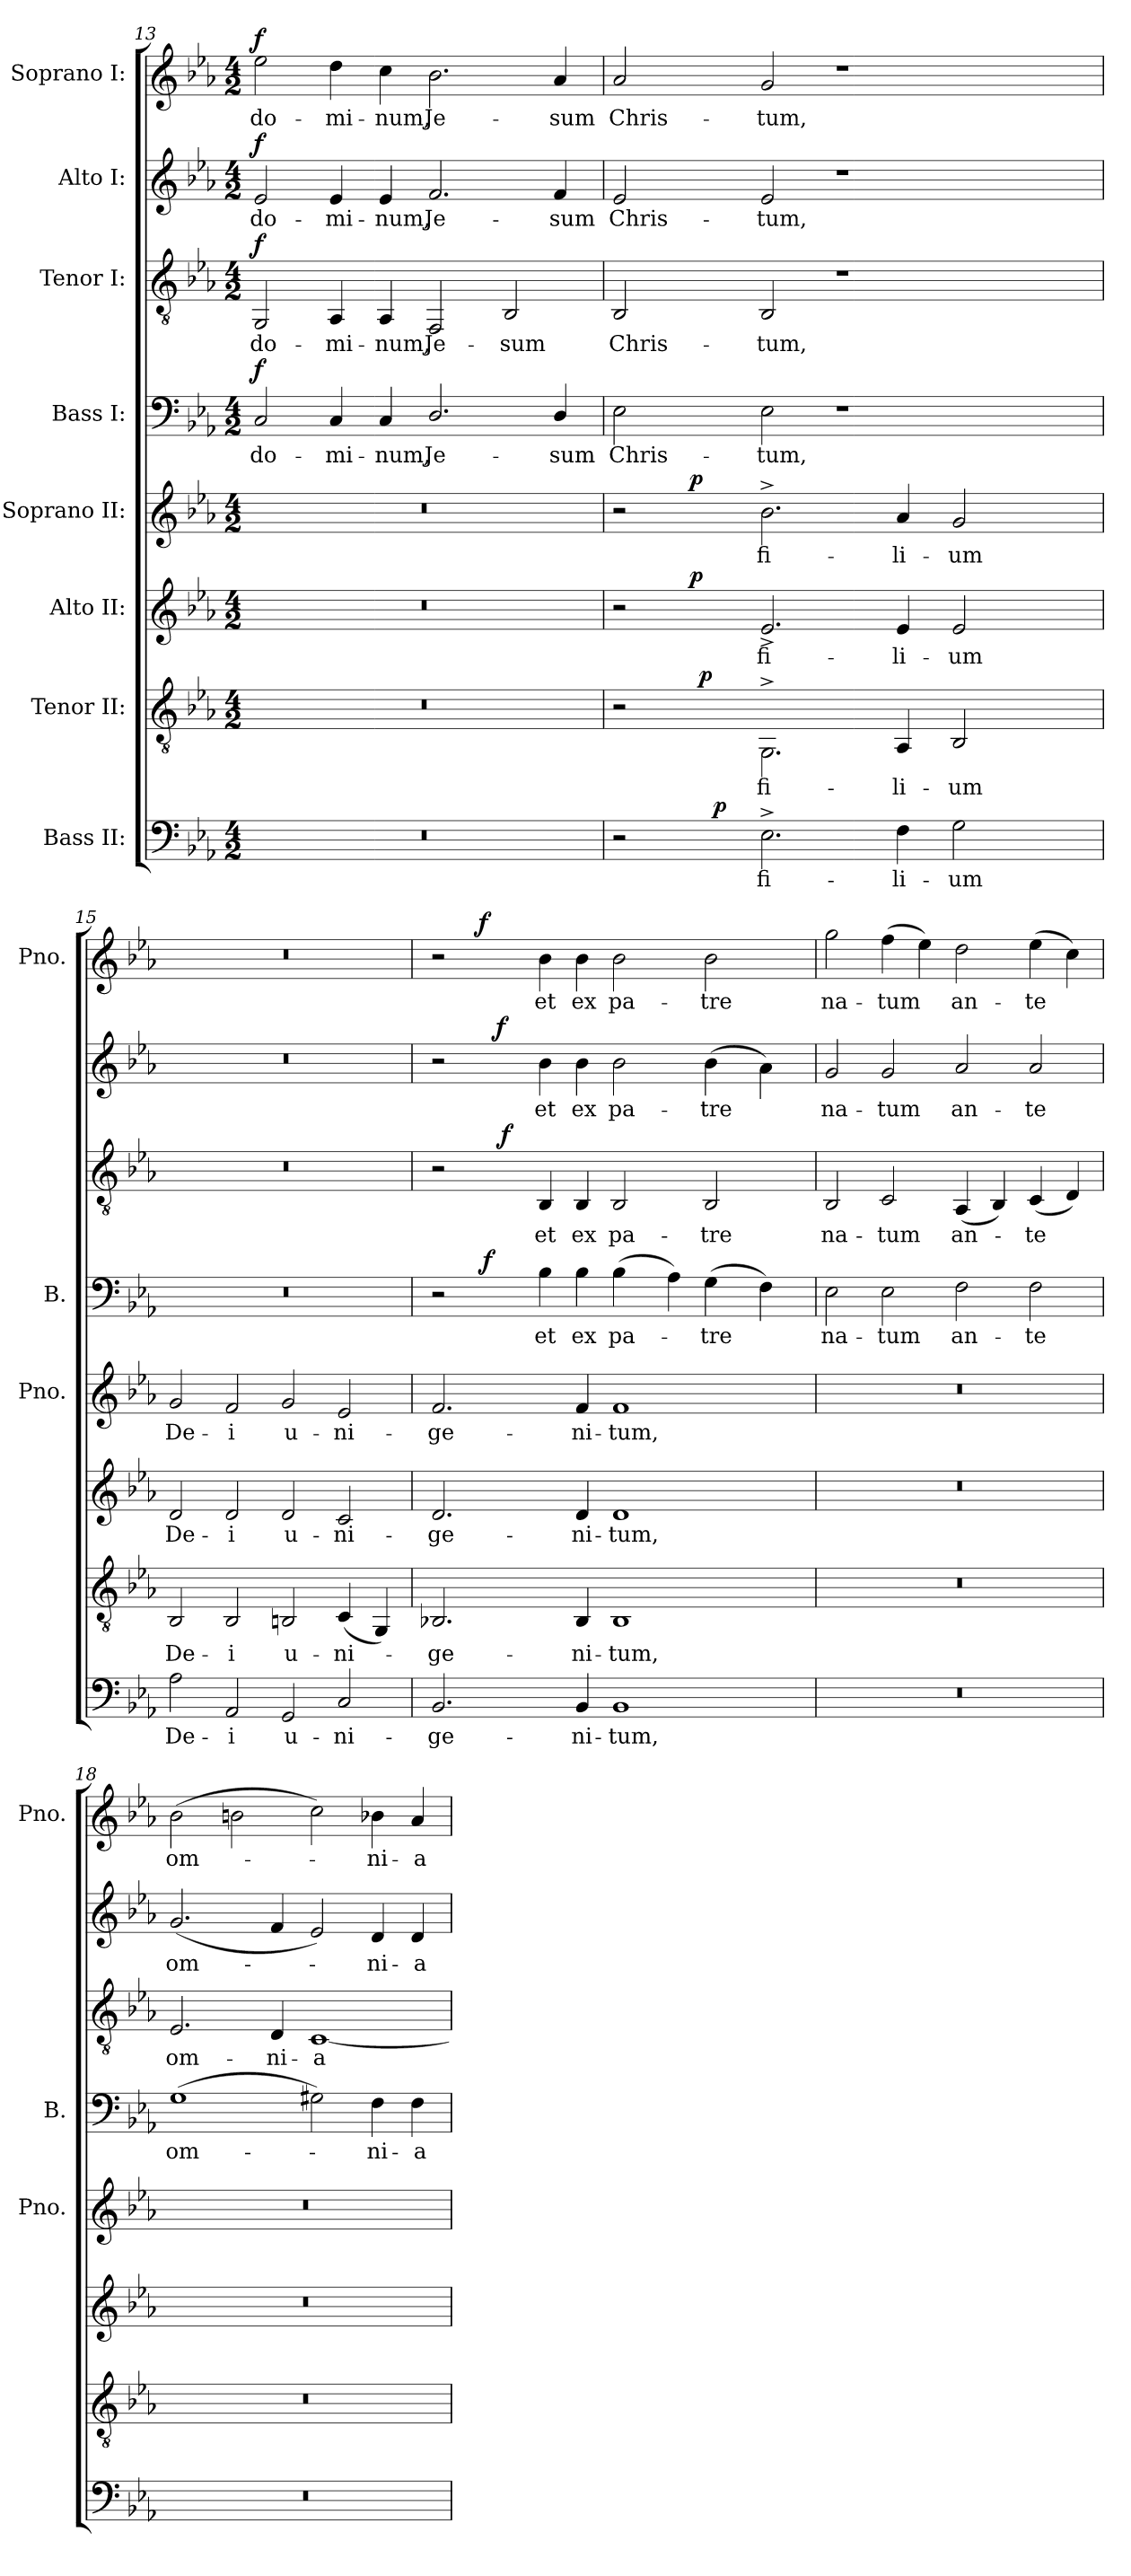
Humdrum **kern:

**kern	**text	**dynam	**kern	**text	**dynam	**kern	**text	**dynam	**kern	**text	**dynam	**kern	**text	**dynam	**kern	**text	**dynam	**kern	**text	**dynam	**kern	**text	**dynam
*part8	*part8	*part8	*part7	*part7	*part7	*part6	*part6	*part6	*part5	*part5	*part5	*part4	*part4	*part4	*part3	*part3	*part3	*part2	*part2	*part2	*part1	*part1	*part1
*staff8	*staff8	*staff8	*staff7	*staff7	*staff7	*staff6	*staff6	*staff6	*staff5	*staff5	*staff5	*staff4	*staff4	*staff4	*staff3	*staff3	*staff3	*staff2	*staff2	*staff2	*staff1	*staff1	*staff1
*I"Bass II:	*	*	*I"Tenor II:	*	*	*I"Alto II:	*	*	*I"Soprano II:	*	*	*I"Bass I:	*	*	*I"Tenor I:	*	*	*I"Alto I:	*	*	*I"Soprano I:	*	*
*	*	*	*	*	*	*	*	*	*I'Pno.	*	*	*I'B.	*	*	*	*	*	*	*	*	*I'Pno.	*	*
*clefF4	*	*	*clefGv2	*	*	*clefG2	*	*	*clefG2	*	*	*clefF4	*	*	*clefGv2	*	*	*clefG2	*	*	*clefG2	*	*
*k[b-e-a-]	*	*	*k[b-e-a-]	*	*	*k[b-e-a-]	*	*	*k[b-e-a-]	*	*	*k[b-e-a-]	*	*	*k[b-e-a-]	*	*	*k[b-e-a-]	*	*	*k[b-e-a-]	*	*
*E-:	*	*	*E-:	*	*	*E-:	*	*	*E-:	*	*	*E-:	*	*	*E-:	*	*	*E-:	*	*	*E-:	*	*
*M4/2	*	*	*M4/2	*	*	*M4/2	*	*	*M4/2	*	*	*M4/2	*	*	*M4/2	*	*	*M4/2	*	*	*M4/2	*	*
=13	=13	=13	=13	=13	=13	=13	=13	=13	=13	=13	=13	=13	=13	=13	=13	=13	=13	=13	=13	=13	=13	=13	=13
!LO:N:vis=1	!	!	!LO:N:vis=1	!	!	!LO:N:vis=1	!	!	!LO:N:vis=1	!	!	!	!	!	!	!	!	!	!	!	!	!	!
!	!	!	!	!	!	!	!	!	!	!	!	!	!LO:LY:b:color=#000000	!	!	!	!	!	!	!	!	!	!
!	!	!	!	!	!	!	!	!	!	!	!	!	!	!	!	!LO:LY:b:color=#000000	!	!	!	!	!	!	!
!	!	!	!	!	!	!	!	!	!	!	!	!	!	!	!	!	!	!	!LO:LY:b:color=#000000	!	!	!	!
!	!	!	!	!	!	!	!	!	!	!	!	!	!	!	!	!	!	!	!	!	!	!LO:LY:b:color=#000000	!
0r	.	.	0r	.	.	0r	.	.	0r	.	.	2Ci/	do-	f	2GGi/	do-	f	2e-i/	do-	f	2ee-i\	do-	f
!	!	!	!	!	!	!	!	!	!	!	!	!	!LO:LY:b:color=#000000	!	!	!	!	!	!	!	!	!	!
!	!	!	!	!	!	!	!	!	!	!	!	!	!	!	!	!LO:LY:b:color=#000000	!	!	!	!	!	!	!
!	!	!	!	!	!	!	!	!	!	!	!	!	!	!	!	!	!	!	!LO:LY:b:color=#000000	!	!	!	!
!	!	!	!	!	!	!	!	!	!	!	!	!	!	!	!	!	!	!	!	!	!	!LO:LY:b:color=#000000	!
.	.	.	.	.	.	.	.	.	.	.	.	4Ci/	-mi-	.	4AA-i/	-mi-	.	4e-i/	-mi-	.	4ddi\	-mi-	.
!	!	!	!	!	!	!	!	!	!	!	!	!	!LO:LY:b:color=#000000	!	!	!	!	!	!	!	!	!	!
!	!	!	!	!	!	!	!	!	!	!	!	!	!	!	!	!LO:LY:b:color=#000000	!	!	!	!	!	!	!
!	!	!	!	!	!	!	!	!	!	!	!	!	!	!	!	!	!	!	!LO:LY:b:color=#000000	!	!	!	!
!	!	!	!	!	!	!	!	!	!	!	!	!	!	!	!	!	!	!	!	!	!	!LO:LY:b:color=#000000	!
.	.	.	.	.	.	.	.	.	.	.	.	4Ci/	-num,	.	4AA-i/	-num,	.	4e-i/	-num,	.	4cci\	-num,	.
!	!	!	!	!	!	!	!	!	!	!	!	!	!LO:LY:b:color=#000000	!	!	!	!	!	!	!	!	!	!
!	!	!	!	!	!	!	!	!	!	!	!	!	!	!	!	!LO:LY:b:color=#000000	!	!	!	!	!	!	!
!	!	!	!	!	!	!	!	!	!	!	!	!	!	!	!	!	!	!	!LO:LY:b:color=#000000	!	!	!	!
!	!	!	!	!	!	!	!	!	!	!	!	!	!	!	!	!	!	!	!	!	!	!LO:LY:b:color=#000000	!
.	.	.	.	.	.	.	.	.	.	.	.	2.Di/	Je-	.	2FFi/	Je-	.	2.fi/	Je-	.	2.b-i\	Je-	.
!	!	!	!	!	!	!	!	!	!	!	!	!	!	!	!	!LO:LY:b:color=#000000	!	!	!	!	!	!	!
.	.	.	.	.	.	.	.	.	.	.	.	.	.	.	2BB-i/	-sum	.	.	.	.	.	.	.
!	!	!	!	!	!	!	!	!	!	!	!	!	!LO:LY:b:color=#000000	!	!	!	!	!	!	!	!	!	!
!	!	!	!	!	!	!	!	!	!	!	!	!	!	!	!	!	!	!	!LO:LY:b:color=#000000	!	!	!	!
!	!	!	!	!	!	!	!	!	!	!	!	!	!	!	!	!	!	!	!	!	!	!LO:LY:b:color=#000000	!
.	.	.	.	.	.	.	.	.	.	.	.	4Di/	-sum	.	.	.	.	4fi/	-sum	.	4a-i/	-sum	.
!!LO:PB:g=z
=14	=14	=14	=14	=14	=14	=14	=14	=14	=14	=14	=14	=14	=14	=14	=14	=14	=14	=14	=14	=14	=14	=14	=14
!	!	!	!	!	!	!	!	!	!	!	!	!	!LO:LY:b:color=#000000	!	!	!	!	!	!	!	!	!	!
!	!	!	!	!	!	!	!	!	!	!	!	!	!	!	!	!LO:LY:b:color=#000000	!	!	!	!	!	!	!
!	!	!	!	!	!	!	!	!	!	!	!	!	!	!	!	!	!	!	!LO:LY:b:color=#000000	!	!	!	!
!	!	!	!	!	!	!	!	!	!	!	!	!	!	!	!	!	!	!	!	!	!	!LO:LY:b:color=#000000	!
*^	*	*	*^	*	*	*^	*	*	*^	*	*	*	*	*	*	*	*	*	*	*	*	*	*
2r	4ryy	.	.	2r	8ryy	.	.	2r	8ryy	.	.	2r	8ryy	.	.	2E-i\	Chris-	.	2BB-i/	Chris-	.	2e-i/	Chris-	.	2a-i/	Chris-	.
.	.	.	.	.	16ryy	.	.	.	16ryy	.	.	.	16ryy	.	.	.	.	.	.	.	.	.	.	.	.	.	.
.	.	.	.	.	32...ryy	.	.	.	32ryy	.	.	.	32ryy	.	.	.	.	.	.	.	.	.	.	.	.	.	.
.	.	.	.	.	.	.	.	.	128ryy	.	.	.	128ryy	.	.	.	.	.	.	.	.	.	.	.	.	.	.
.	.	.	.	.	.	.	.	.	512.ryy	.	.	.	512.ryy	.	.	.	.	.	.	.	.	.	.	.	.	.	.
.	.	.	.	.	.	.	.	.	1ryy	.	p	.	1ryy	.	p	.	.	.	.	.	.	.	.	.	.	.	.
.	.	.	.	.	1ryy	.	p	.	.	.	.	.	.	.	.	.	.	.	.	.	.	.	.	.	.	.	.
.	128ryy	.	.	.	.	.	.	.	.	.	.	.	.	.	.	.	.	.	.	.	.	.	.	.	.	.	.
.	256ryy	.	.	.	.	.	.	.	.	.	.	.	.	.	.	.	.	.	.	.	.	.	.	.	.	.	.
.	1024ryy	.	.	.	.	.	.	.	.	.	.	.	.	.	.	.	.	.	.	.	.	.	.	.	.	.	.
.	1ryy	.	p	.	.	.	.	.	.	.	.	.	.	.	.	.	.	.	.	.	.	.	.	.	.	.	.
!	!	!LO:LY:b:color=#000000	!	!	!	!	!	!	!	!	!	!	!	!	!	!	!	!	!	!	!	!	!	!	!	!	!
!	!	!	!	!	!	!LO:LY:b:color=#000000	!	!	!	!	!	!	!	!	!	!	!	!	!	!	!	!	!	!	!	!	!
!	!	!	!	!	!	!	!	!	!	!LO:LY:b:color=#000000	!	!	!	!	!	!	!	!	!	!	!	!	!	!	!	!	!
!	!	!	!	!	!	!	!	!	!	!	!	!	!	!LO:LY:b:color=#000000	!	!	!	!	!	!	!	!	!	!	!	!	!
!	!	!	!	!	!	!	!	!	!	!	!	!	!	!	!	!	!LO:LY:b:color=#000000	!	!	!	!	!	!	!	!	!	!
!	!	!	!	!	!	!	!	!	!	!	!	!	!	!	!	!	!	!	!	!LO:LY:b:color=#000000	!	!	!	!	!	!	!
!	!	!	!	!	!	!	!	!	!	!	!	!	!	!	!	!	!	!	!	!	!	!	!LO:LY:b:color=#000000	!	!	!	!
!	!	!	!	!	!	!	!	!	!	!	!	!	!	!	!	!	!	!	!	!	!	!	!	!	!	!LO:LY:b:color=#000000	!
2.E-^i\	.	fi-	.	2.GG^i\	.	fi-	.	2.e-^i/	.	fi-	.	2.b-^i\	.	fi-	.	2E-i\	-tum,	.	2BB-i/	-tum,	.	2e-i/	-tum,	.	2gi/	-tum,	.
.	.	.	.	.	.	.	.	.	.	.	.	.	.	.	.	1r	.	.	1r	.	.	1r	.	.	1r	.	.
.	.	.	.	.	.	.	.	.	2ryy	.	.	.	2ryy	.	.	.	.	.	.	.	.	.	.	.	.	.	.
.	.	.	.	.	2ryy	.	.	.	.	.	.	.	.	.	.	.	.	.	.	.	.	.	.	.	.	.	.
!	!	!LO:LY:b:color=#000000	!	!	!	!	!	!	!	!	!	!	!	!	!	!	!	!	!	!	!	!	!	!	!	!	!
!	!	!	!	!	!	!LO:LY:b:color=#000000	!	!	!	!	!	!	!	!	!	!	!	!	!	!	!	!	!	!	!	!	!
!	!	!	!	!	!	!	!	!	!	!LO:LY:b:color=#000000	!	!	!	!	!	!	!	!	!	!	!	!	!	!	!	!	!
!	!	!	!	!	!	!	!	!	!	!	!	!	!	!LO:LY:b:color=#000000	!	!	!	!	!	!	!	!	!	!	!	!	!
4Fi\	.	-li-	.	4AA-i/	.	-li-	.	4e-i/	.	-li-	.	4a-i/	.	-li-	.	.	.	.	.	.	.	.	.	.	.	.	.
.	2ryy	.	.	.	.	.	.	.	.	.	.	.	.	.	.	.	.	.	.	.	.	.	.	.	.	.	.
!	!	!LO:LY:b:color=#000000	!	!	!	!	!	!	!	!	!	!	!	!	!	!	!	!	!	!	!	!	!	!	!	!	!
!	!	!	!	!	!	!LO:LY:b:color=#000000	!	!	!	!	!	!	!	!	!	!	!	!	!	!	!	!	!	!	!	!	!
!	!	!	!	!	!	!	!	!	!	!LO:LY:b:color=#000000	!	!	!	!	!	!	!	!	!	!	!	!	!	!	!	!	!
!	!	!	!	!	!	!	!	!	!	!	!	!	!	!LO:LY:b:color=#000000	!	!	!	!	!	!	!	!	!	!	!	!	!
2Gi\	.	-um	.	2BB-i/	.	-um	.	2e-i/	.	-um	.	2gi/	.	-um	.	.	.	.	.	.	.	.	.	.	.	.	.
.	.	.	.	.	.	.	.	.	4ryy	.	.	.	4ryy	.	.	.	.	.	.	.	.	.	.	.	.	.	.
.	.	.	.	.	4ryy	.	.	.	.	.	.	.	.	.	.	.	.	.	.	.	.	.	.	.	.	.	.
.	8ryy	.	.	.	.	.	.	.	.	.	.	.	.	.	.	.	.	.	.	.	.	.	.	.	.	.	.
.	16ryy	.	.	.	.	.	.	.	.	.	.	.	.	.	.	.	.	.	.	.	.	.	.	.	.	.	.
.	32ryy	.	.	.	.	.	.	.	.	.	.	.	.	.	.	.	.	.	.	.	.	.	.	.	.	.	.
.	.	.	.	.	.	.	.	.	64ryy	.	.	.	64ryy	.	.	.	.	.	.	.	.	.	.	.	.	.	.
.	64ryy	.	.	.	.	.	.	.	.	.	.	.	.	.	.	.	.	.	.	.	.	.	.	.	.	.	.
.	.	.	.	.	.	.	.	.	256ryy	.	.	.	256ryy	.	.	.	.	.	.	.	.	.	.	.	.	.	.
.	.	.	.	.	256ryy	.	.	.	.	.	.	.	.	.	.	.	.	.	.	.	.	.	.	.	.	.	.
.	512.ryy	.	.	.	.	.	.	.	.	.	.	.	.	.	.	.	.	.	.	.	.	.	.	.	.	.	.
.	.	.	.	.	.	.	.	.	1024ryy	.	.	.	1024ryy	.	.	.	.	.	.	.	.	.	.	.	.	.	.
*v	*v	*	*	*	*	*	*	*v	*v	*	*	*v	*v	*	*	*	*	*	*	*	*	*	*	*	*	*	*
*	*	*	*v	*v	*	*	*	*	*	*	*	*	*	*	*	*	*	*	*	*	*	*	*	*
=15	=15	=15	=15	=15	=15	=15	=15	=15	=15	=15	=15	=15	=15	=15	=15	=15	=15	=15	=15	=15	=15	=15	=15
*^	*	*	*^	*	*	*^	*	*	*^	*	*	*	*	*	*	*	*	*	*	*	*	*	*
!	!	!LO:LY:b:color=#000000	!	!	!	!	!	!	!	!	!	!	!	!	!	!	!	!	!	!	!	!	!	!	!	!	!
*v	*v	*	*	*	*	*	*	*v	*v	*	*	*v	*v	*	*	*	*	*	*	*	*	*	*	*	*	*	*
*	*	*	*v	*v	*	*	*	*	*	*	*	*	*	*	*	*	*	*	*	*	*	*	*	*
*^	*	*	*^	*	*	*^	*	*	*^	*	*	*	*	*	*	*	*	*	*	*	*	*	*
!	!	!	!	!	!	!LO:LY:b:color=#000000	!	!	!	!	!	!	!	!	!	!	!	!	!	!	!	!	!	!	!	!	!
*v	*v	*	*	*	*	*	*	*v	*v	*	*	*v	*v	*	*	*	*	*	*	*	*	*	*	*	*	*	*
*	*	*	*v	*v	*	*	*	*	*	*	*	*	*	*	*	*	*	*	*	*	*	*	*	*
*^	*	*	*^	*	*	*^	*	*	*^	*	*	*	*	*	*	*	*	*	*	*	*	*	*
!	!	!	!	!	!	!	!	!	!	!LO:LY:b:color=#000000	!	!	!	!	!	!	!	!	!	!	!	!	!	!	!	!	!
*v	*v	*	*	*	*	*	*	*v	*v	*	*	*v	*v	*	*	*	*	*	*	*	*	*	*	*	*	*	*
*	*	*	*v	*v	*	*	*	*	*	*	*	*	*	*	*	*	*	*	*	*	*	*	*	*
*^	*	*	*^	*	*	*^	*	*	*^	*	*	*	*	*	*	*	*	*	*	*	*	*	*
!	!	!	!	!	!	!	!	!	!	!	!	!	!	!LO:LY:b:color=#000000	!	!LO:N:vis=1	!	!	!LO:N:vis=1	!	!	!LO:N:vis=1	!	!	!LO:N:vis=1	!	!
*v	*v	*	*	*	*	*	*	*v	*v	*	*	*v	*v	*	*	*	*	*	*	*	*	*	*	*	*	*	*
*	*	*	*v	*v	*	*	*	*	*	*	*	*	*	*	*	*	*	*	*	*	*	*	*	*
2A-i\	De-	.	2BB-i/	De-	.	2di/	De-	.	2gi/	De-	.	0r	.	.	0r	.	.	0r	.	.	0r	.	.
!	!LO:LY:b:color=#000000	!	!	!	!	!	!	!	!	!	!	!	!	!	!	!	!	!	!	!	!	!	!
!	!	!	!	!LO:LY:b:color=#000000	!	!	!	!	!	!	!	!	!	!	!	!	!	!	!	!	!	!	!
!	!	!	!	!	!	!	!LO:LY:b:color=#000000	!	!	!	!	!	!	!	!	!	!	!	!	!	!	!	!
!	!	!	!	!	!	!	!	!	!	!LO:LY:b:color=#000000	!	!	!	!	!	!	!	!	!	!	!	!	!
2AA-i/	-i	.	2BB-i/	-i	.	2di/	-i	.	2fi/	-i	.	.	.	.	.	.	.	.	.	.	.	.	.
!	!LO:LY:b:color=#000000	!	!	!	!	!	!	!	!	!	!	!	!	!	!	!	!	!	!	!	!	!	!
!	!	!	!	!LO:LY:b:color=#000000	!	!	!	!	!	!	!	!	!	!	!	!	!	!	!	!	!	!	!
!	!	!	!	!	!	!	!LO:LY:b:color=#000000	!	!	!	!	!	!	!	!	!	!	!	!	!	!	!	!
!	!	!	!	!	!	!	!	!	!	!LO:LY:b:color=#000000	!	!	!	!	!	!	!	!	!	!	!	!	!
2GGi/	u-	.	2BBni/	u-	.	2di/	u-	.	2gi/	u-	.	.	.	.	.	.	.	.	.	.	.	.	.
!	!LO:LY:b:color=#000000	!	!	!	!	!	!	!	!	!	!	!	!	!	!	!	!	!	!	!	!	!	!
!	!	!	!	!LO:LY:b:color=#000000	!	!	!	!	!	!	!	!	!	!	!	!	!	!	!	!	!	!	!
!	!	!	!	!	!	!	!LO:LY:b:color=#000000	!	!	!	!	!	!	!	!	!	!	!	!	!	!	!	!
!	!	!	!	!	!	!	!	!	!	!LO:LY:b:color=#000000	!	!	!	!	!	!	!	!	!	!	!	!	!
2Ci/	-ni-	.	(4Ci/	-ni-	.	2ci/	-ni-	.	2e-i/	-ni-	.	.	.	.	.	.	.	.	.	.	.	.	.
.	.	.	4GGi/)	.	.	.	.	.	.	.	.	.	.	.	.	.	.	.	.	.	.	.	.
=16	=16	=16	=16	=16	=16	=16	=16	=16	=16	=16	=16	=16	=16	=16	=16	=16	=16	=16	=16	=16	=16	=16	=16
!	!LO:LY:b:color=#000000	!	!	!	!	!	!	!	!	!	!	!	!	!	!	!	!	!	!	!	!	!	!
!	!	!	!	!LO:LY:b:color=#000000	!	!	!	!	!	!	!	!	!	!	!	!	!	!	!	!	!	!	!
!	!	!	!	!	!	!	!LO:LY:b:color=#000000	!	!	!	!	!	!	!	!	!	!	!	!	!	!	!	!
!	!	!	!	!	!	!	!	!	!	!LO:LY:b:color=#000000	!	!	!	!	!	!	!	!	!	!	!	!	!
*	*	*	*	*	*	*	*	*	*	*	*	*^	*	*	*^	*	*	*^	*	*	*^	*	*
2.BB-i/	-ge-	.	2.BB-Xi/	-ge-	.	2.di/	-ge-	.	2.fi/	-ge-	.	2r	8ryy	.	.	2r	8ryy	.	.	2r	8ryy	.	.	2r	8ryy	.	.
.	.	.	.	.	.	.	.	.	.	.	.	.	16ryy	.	.	.	16ryy	.	.	.	16ryy	.	.	.	16ryy	.	.
.	.	.	.	.	.	.	.	.	.	.	.	.	64ryy	.	.	.	32ryy	.	.	.	32ryy	.	.	.	64ryy	.	.
.	.	.	.	.	.	.	.	.	.	.	.	.	256..ryy	.	.	.	.	.	.	.	.	.	.	.	1ryy	.	f
.	.	.	.	.	.	.	.	.	.	.	.	.	1ryy	.	f	.	.	.	.	.	.	.	.	.	.	.	.
.	.	.	.	.	.	.	.	.	.	.	.	.	.	.	.	.	64ryy	.	.	.	64ryy	.	.	.	.	.	.
.	.	.	.	.	.	.	.	.	.	.	.	.	.	.	.	.	128ryy	.	.	.	512ryy	.	.	.	.	.	.
.	.	.	.	.	.	.	.	.	.	.	.	.	.	.	.	.	.	.	.	.	1ryy	.	f	.	.	.	.
.	.	.	.	.	.	.	.	.	.	.	.	.	.	.	.	.	1024ryy	.	.	.	.	.	.	.	.	.	.
.	.	.	.	.	.	.	.	.	.	.	.	.	.	.	.	.	1ryy	.	f	.	.	.	.	.	.	.	.
!	!	!	!	!	!	!	!	!	!	!	!	!	!	!LO:LY:b:color=#000000	!	!	!	!	!	!	!	!	!	!	!	!	!
!	!	!	!	!	!	!	!	!	!	!	!	!	!	!	!	!	!	!LO:LY:b:color=#000000	!	!	!	!	!	!	!	!	!
!	!	!	!	!	!	!	!	!	!	!	!	!	!	!	!	!	!	!	!	!	!	!LO:LY:b:color=#000000	!	!	!	!	!
!	!	!	!	!	!	!	!	!	!	!	!	!	!	!	!	!	!	!	!	!	!	!	!	!	!	!LO:LY:b:color=#000000	!
.	.	.	.	.	.	.	.	.	.	.	.	4B-i\	.	et	.	4BB-i/	.	et	.	4b-i\	.	et	.	4b-i\	.	et	.
!	!LO:LY:b:color=#000000	!	!	!	!	!	!	!	!	!	!	!	!	!	!	!	!	!	!	!	!	!	!	!	!	!	!
!	!	!	!	!LO:LY:b:color=#000000	!	!	!	!	!	!	!	!	!	!	!	!	!	!	!	!	!	!	!	!	!	!	!
!	!	!	!	!	!	!	!LO:LY:b:color=#000000	!	!	!	!	!	!	!	!	!	!	!	!	!	!	!	!	!	!	!	!
!	!	!	!	!	!	!	!	!	!	!LO:LY:b:color=#000000	!	!	!	!	!	!	!	!	!	!	!	!	!	!	!	!	!
!	!	!	!	!	!	!	!	!	!	!	!	!	!	!LO:LY:b:color=#000000	!	!	!	!	!	!	!	!	!	!	!	!	!
!	!	!	!	!	!	!	!	!	!	!	!	!	!	!	!	!	!	!LO:LY:b:color=#000000	!	!	!	!	!	!	!	!	!
!	!	!	!	!	!	!	!	!	!	!	!	!	!	!	!	!	!	!	!	!	!	!LO:LY:b:color=#000000	!	!	!	!	!
!	!	!	!	!	!	!	!	!	!	!	!	!	!	!	!	!	!	!	!	!	!	!	!	!	!	!LO:LY:b:color=#000000	!
4BB-i/	-ni-	.	4BB-i/	-ni-	.	4di/	-ni-	.	4fi/	-ni-	.	4B-i\	.	ex	.	4BB-i/	.	ex	.	4b-i\	.	ex	.	4b-i\	.	ex	.
!	!LO:LY:b:color=#000000	!	!	!	!	!	!	!	!	!	!	!	!	!	!	!	!	!	!	!	!	!	!	!	!	!	!
!	!	!	!	!LO:LY:b:color=#000000	!	!	!	!	!	!	!	!	!	!	!	!	!	!	!	!	!	!	!	!	!	!	!
!	!	!	!	!	!	!	!LO:LY:b:color=#000000	!	!	!	!	!	!	!	!	!	!	!	!	!	!	!	!	!	!	!	!
!	!	!	!	!	!	!	!	!	!	!LO:LY:b:color=#000000	!	!	!	!	!	!	!	!	!	!	!	!	!	!	!	!	!
!	!	!	!	!	!	!	!	!	!	!	!	!	!	!LO:LY:b:color=#000000	!	!	!	!	!	!	!	!	!	!	!	!	!
!	!	!	!	!	!	!	!	!	!	!	!	!	!	!	!	!	!	!LO:LY:b:color=#000000	!	!	!	!	!	!	!	!	!
!	!	!	!	!	!	!	!	!	!	!	!	!	!	!	!	!	!	!	!	!	!	!LO:LY:b:color=#000000	!	!	!	!	!
!	!	!	!	!	!	!	!	!	!	!	!	!	!	!	!	!	!	!	!	!	!	!	!	!	!	!LO:LY:b:color=#000000	!
1BB-i	-tum,	.	1BB-i	-tum,	.	1di	-tum,	.	1fi	-tum,	.	(4B-i\	.	pa-	.	2BB-i/	.	pa-	.	2b-i\	.	pa-	.	2b-i\	.	pa-	.
.	.	.	.	.	.	.	.	.	.	.	.	.	.	.	.	.	.	.	.	.	.	.	.	.	2ryy	.	.
.	.	.	.	.	.	.	.	.	.	.	.	.	2ryy	.	.	.	.	.	.	.	.	.	.	.	.	.	.
.	.	.	.	.	.	.	.	.	.	.	.	.	.	.	.	.	.	.	.	.	2ryy	.	.	.	.	.	.
.	.	.	.	.	.	.	.	.	.	.	.	.	.	.	.	.	2ryy	.	.	.	.	.	.	.	.	.	.
.	.	.	.	.	.	.	.	.	.	.	.	4A-i\)	.	.	.	.	.	.	.	.	.	.	.	.	.	.	.
!	!	!	!	!	!	!	!	!	!	!	!	!	!	!LO:LY:b:color=#000000	!	!	!	!	!	!	!	!	!	!	!	!	!
!	!	!	!	!	!	!	!	!	!	!	!	!	!	!	!	!	!	!LO:LY:b:color=#000000	!	!	!	!	!	!	!	!	!
!	!	!	!	!	!	!	!	!	!	!	!	!	!	!	!	!	!	!	!	!	!	!LO:LY:b:color=#000000	!	!	!	!	!
!	!	!	!	!	!	!	!	!	!	!	!	!	!	!	!	!	!	!	!	!	!	!	!	!	!	!LO:LY:b:color=#000000	!
.	.	.	.	.	.	.	.	.	.	.	.	(4Gi\	.	-tre	.	2BB-i/	.	-tre	.	(4b-i\	.	-tre	.	2b-i\	.	-tre	.
.	.	.	.	.	.	.	.	.	.	.	.	.	.	.	.	.	.	.	.	.	.	.	.	.	4ryy	.	.
.	.	.	.	.	.	.	.	.	.	.	.	.	4ryy	.	.	.	.	.	.	.	.	.	.	.	.	.	.
.	.	.	.	.	.	.	.	.	.	.	.	.	.	.	.	.	.	.	.	.	4ryy	.	.	.	.	.	.
.	.	.	.	.	.	.	.	.	.	.	.	.	.	.	.	.	4ryy	.	.	.	.	.	.	.	.	.	.
.	.	.	.	.	.	.	.	.	.	.	.	4Fi\)	.	.	.	.	.	.	.	4a-i\)	.	.	.	.	.	.	.
.	.	.	.	.	.	.	.	.	.	.	.	.	.	.	.	.	.	.	.	.	.	.	.	.	32.ryy	.	.
.	.	.	.	.	.	.	.	.	.	.	.	.	32ryy	.	.	.	.	.	.	.	.	.	.	.	.	.	.
.	.	.	.	.	.	.	.	.	.	.	.	.	.	.	.	.	.	.	.	.	128..ryy	.	.	.	.	.	.
.	.	.	.	.	.	.	.	.	.	.	.	.	128ryy	.	.	.	.	.	.	.	.	.	.	.	.	.	.
.	.	.	.	.	.	.	.	.	.	.	.	.	.	.	.	.	256..ryy	.	.	.	.	.	.	.	.	.	.
.	.	.	.	.	.	.	.	.	.	.	.	.	1024ryy	.	.	.	.	.	.	.	.	.	.	.	.	.	.
=17	=17	=17	=17	=17	=17	=17	=17	=17	=17	=17	=17	=17	=17	=17	=17	=17	=17	=17	=17	=17	=17	=17	=17	=17	=17	=17	=17
!LO:N:vis=1	!	!	!LO:N:vis=1	!	!	!LO:N:vis=1	!	!	!LO:N:vis=1	!	!	!	!	!	!	!	!	!	!	!	!	!	!	!	!	!	!
*	*	*	*	*	*	*	*	*	*	*	*	*v	*v	*	*	*	*	*	*	*v	*v	*	*	*v	*v	*	*
*	*	*	*	*	*	*	*	*	*	*	*	*	*	*	*v	*v	*	*	*	*	*	*	*	*
*	*	*	*	*	*	*	*	*	*	*	*	*^	*	*	*^	*	*	*^	*	*	*^	*	*
!	!	!	!	!	!	!	!	!	!	!	!	!	!	!LO:LY:b:color=#000000	!	!	!	!	!	!	!	!	!	!	!	!	!
*	*	*	*	*	*	*	*	*	*	*	*	*v	*v	*	*	*	*	*	*	*v	*v	*	*	*v	*v	*	*
*	*	*	*	*	*	*	*	*	*	*	*	*	*	*	*v	*v	*	*	*	*	*	*	*	*
*	*	*	*	*	*	*	*	*	*	*	*	*^	*	*	*^	*	*	*^	*	*	*^	*	*
!	!	!	!	!	!	!	!	!	!	!	!	!	!	!	!	!	!	!LO:LY:b:color=#000000	!	!	!	!	!	!	!	!	!
*	*	*	*	*	*	*	*	*	*	*	*	*v	*v	*	*	*	*	*	*	*v	*v	*	*	*v	*v	*	*
*	*	*	*	*	*	*	*	*	*	*	*	*	*	*	*v	*v	*	*	*	*	*	*	*	*
*	*	*	*	*	*	*	*	*	*	*	*	*^	*	*	*^	*	*	*^	*	*	*^	*	*
!	!	!	!	!	!	!	!	!	!	!	!	!	!	!	!	!	!	!	!	!	!	!LO:LY:b:color=#000000	!	!	!	!	!
*	*	*	*	*	*	*	*	*	*	*	*	*v	*v	*	*	*	*	*	*	*v	*v	*	*	*v	*v	*	*
*	*	*	*	*	*	*	*	*	*	*	*	*	*	*	*v	*v	*	*	*	*	*	*	*	*
*	*	*	*	*	*	*	*	*	*	*	*	*^	*	*	*^	*	*	*^	*	*	*^	*	*
!	!	!	!	!	!	!	!	!	!	!	!	!	!	!	!	!	!	!	!	!	!	!	!	!	!	!LO:LY:b:color=#000000	!
*	*	*	*	*	*	*	*	*	*	*	*	*v	*v	*	*	*	*	*	*	*v	*v	*	*	*v	*v	*	*
*	*	*	*	*	*	*	*	*	*	*	*	*	*	*	*v	*v	*	*	*	*	*	*	*	*
0r	.	.	0r	.	.	0r	.	.	0r	.	.	2E-i\	na-	.	2BB-i/	na-	.	2gi/	na-	.	2ggi\	na-	.
!	!	!	!	!	!	!	!	!	!	!	!	!	!LO:LY:b:color=#000000	!	!	!	!	!	!	!	!	!	!
!	!	!	!	!	!	!	!	!	!	!	!	!	!	!	!	!LO:LY:b:color=#000000	!	!	!	!	!	!	!
!	!	!	!	!	!	!	!	!	!	!	!	!	!	!	!	!	!	!	!LO:LY:b:color=#000000	!	!	!	!
!	!	!	!	!	!	!	!	!	!	!	!	!	!	!	!	!	!	!	!	!	!	!LO:LY:b:color=#000000	!
.	.	.	.	.	.	.	.	.	.	.	.	2E-i\	-tum	.	2Ci/	-tum	.	2gi/	-tum	.	(4ffi\	-tum	.
.	.	.	.	.	.	.	.	.	.	.	.	.	.	.	.	.	.	.	.	.	4ee-i\)	.	.
!	!	!	!	!	!	!	!	!	!	!	!	!	!LO:LY:b:color=#000000	!	!	!	!	!	!	!	!	!	!
!	!	!	!	!	!	!	!	!	!	!	!	!	!	!	!	!LO:LY:b:color=#000000	!	!	!	!	!	!	!
!	!	!	!	!	!	!	!	!	!	!	!	!	!	!	!	!	!	!	!LO:LY:b:color=#000000	!	!	!	!
!	!	!	!	!	!	!	!	!	!	!	!	!	!	!	!	!	!	!	!	!	!	!LO:LY:b:color=#000000	!
.	.	.	.	.	.	.	.	.	.	.	.	2Fi\	an-	.	(4AA-i/	an-	.	2a-i/	an-	.	2ddi\	an-	.
.	.	.	.	.	.	.	.	.	.	.	.	.	.	.	4BB-i/)	.	.	.	.	.	.	.	.
!	!	!	!	!	!	!	!	!	!	!	!	!	!LO:LY:b:color=#000000	!	!	!	!	!	!	!	!	!	!
!	!	!	!	!	!	!	!	!	!	!	!	!	!	!	!	!LO:LY:b:color=#000000	!	!	!	!	!	!	!
!	!	!	!	!	!	!	!	!	!	!	!	!	!	!	!	!	!	!	!LO:LY:b:color=#000000	!	!	!	!
!	!	!	!	!	!	!	!	!	!	!	!	!	!	!	!	!	!	!	!	!	!	!LO:LY:b:color=#000000	!
.	.	.	.	.	.	.	.	.	.	.	.	2Fi\	-te	.	(4Ci/	-te	.	2a-i/	-te	.	(4ee-i\	-te	.
.	.	.	.	.	.	.	.	.	.	.	.	.	.	.	4Di/)	.	.	.	.	.	4cci\)	.	.
=18	=18	=18	=18	=18	=18	=18	=18	=18	=18	=18	=18	=18	=18	=18	=18	=18	=18	=18	=18	=18	=18	=18	=18
!LO:N:vis=1	!	!	!LO:N:vis=1	!	!	!LO:N:vis=1	!	!	!LO:N:vis=1	!	!	!	!	!	!	!	!	!	!	!	!	!	!
!	!	!	!	!	!	!	!	!	!	!	!	!	!LO:LY:b:color=#000000	!	!	!	!	!	!	!	!	!	!
!	!	!	!	!	!	!	!	!	!	!	!	!	!	!	!	!LO:LY:b:color=#000000	!	!	!	!	!	!	!
!	!	!	!	!	!	!	!	!	!	!	!	!	!	!	!	!	!	!	!LO:LY:b:color=#000000	!	!	!	!
!	!	!	!	!	!	!	!	!	!	!	!	!	!	!	!	!	!	!	!	!	!	!LO:LY:b:color=#000000	!
0r	.	.	0r	.	.	0r	.	.	0r	.	.	(1Gi	om-	.	2.E-i/	om-	.	(2.gi/	om-	.	(2b-i\	om-	.
.	.	.	.	.	.	.	.	.	.	.	.	.	.	.	.	.	.	.	.	.	2bni\	.	.
!	!	!	!	!	!	!	!	!	!	!	!	!	!	!	!	!LO:LY:b:color=#000000	!	!	!	!	!	!	!
.	.	.	.	.	.	.	.	.	.	.	.	.	.	.	4Di/	-ni-	.	4fi/	.	.	.	.	.
!	!	!	!	!	!	!	!	!	!	!	!	!	!	!	!	!LO:LY:b:color=#000000	!	!	!	!	!	!	!
.	.	.	.	.	.	.	.	.	.	.	.	2G#Xi\)	.	.	[1Ci	-a	.	2e-i/)	.	.	2cci\)	.	.
!	!	!	!	!	!	!	!	!	!	!	!	!	!LO:LY:b:color=#000000	!	!	!	!	!	!	!	!	!	!
!	!	!	!	!	!	!	!	!	!	!	!	!	!	!	!	!	!	!	!LO:LY:b:color=#000000	!	!	!	!
!	!	!	!	!	!	!	!	!	!	!	!	!	!	!	!	!	!	!	!	!	!	!LO:LY:b:color=#000000	!
.	.	.	.	.	.	.	.	.	.	.	.	4Fi\	-ni-	.	.	.	.	4di/	-ni-	.	4b-Xi\	-ni-	.
!	!	!	!	!	!	!	!	!	!	!	!	!	!LO:LY:b:color=#000000	!	!	!	!	!	!	!	!	!	!
!	!	!	!	!	!	!	!	!	!	!	!	!	!	!	!	!	!	!	!LO:LY:b:color=#000000	!	!	!	!
!	!	!	!	!	!	!	!	!	!	!	!	!	!	!	!	!	!	!	!	!	!	!LO:LY:b:color=#000000	!
.	.	.	.	.	.	.	.	.	.	.	.	4Fi\	-a	.	.	.	.	4di/	-a	.	4a-i/	-a	.
=	=	=	=	=	=	=	=	=	=	=	=	=	=	=	=	=	=	=	=	=	=	=	=
*-	*-	*-	*-	*-	*-	*-	*-	*-	*-	*-	*-	*-	*-	*-	*-	*-	*-	*-	*-	*-	*-	*-	*-
